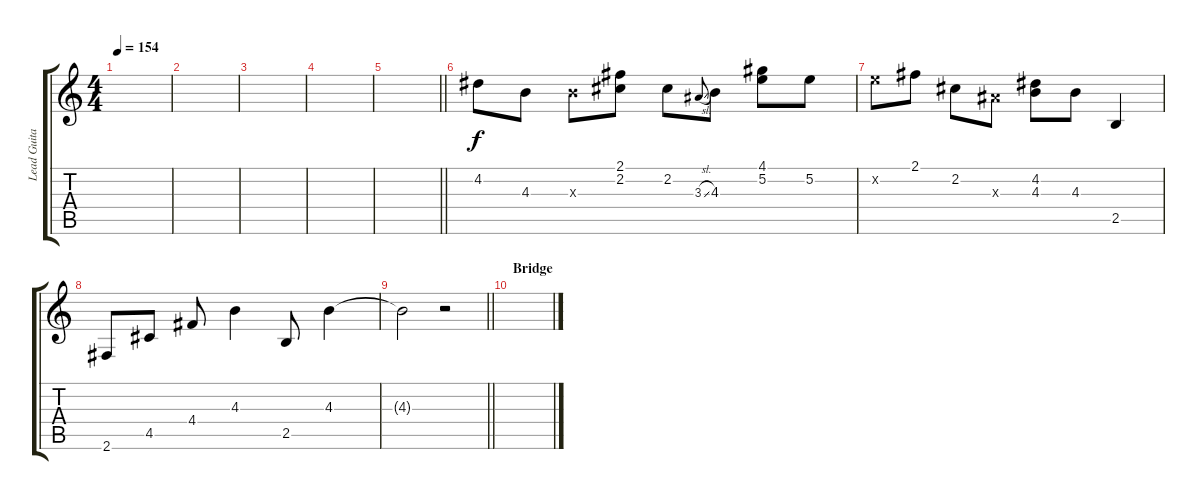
\track ("Lead Guitar 1" "Lead Guita") {instrument electricguitarjazz}
\staff {score tabs}
\tuning (E4 B3 G3 D3 A2 E2) {hide}
\ts (4 4)
\tempo 154
\clef g2
\ks c
|
|
|
|
\barLineRight lightlight
|
4.2.8 4.3.8 4.3{x}.8 (2.1 2.2).8 2.2.8 3.3{sl}.8{gr onbeat} 4.3.8 (4.1 5.2).8 5.2.8 |
5.2{x}.8 2.1.8 2.2.8 3.3{x}.8 (4.2 4.3).8 4.3.8 2.5.4 |
2.6.8 4.5.8 4.4.8 4.3.4 2.5.8 4.3.4 |
\barLineRight lightlight
4.3{t}.2 r.2 |
\section ("" "Bridge")
